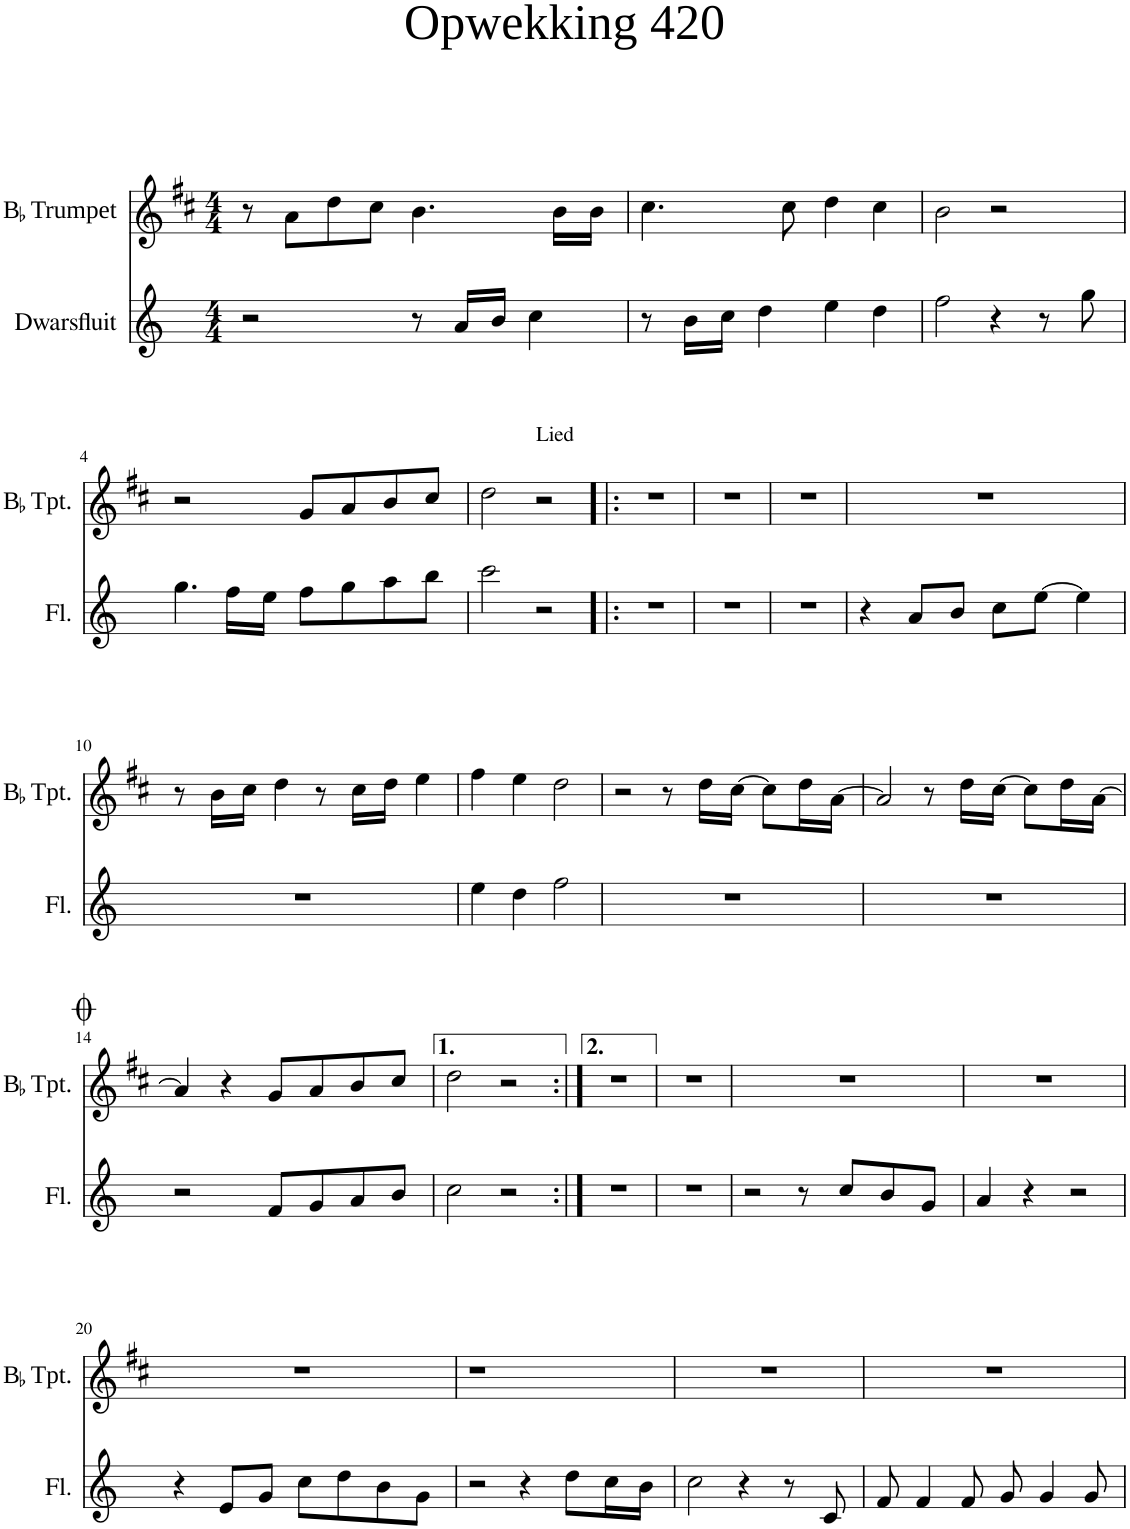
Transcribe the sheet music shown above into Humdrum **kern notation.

**kern	**kern
*part2	*part1
*staff2	*staff1
*I"Dwarsfluit	*I"BaccidentalFlat Trumpet
*	*I'BaccidentalFlat Tpt.
*clefG2	*clefG2
*	*Trd1c2
*k[]	*k[f#c#]
*M4/4	*M4/4
=1	=1
2r	8r
.	8a\L
.	8dd\
.	8cc#\J
8r	4.b\
16a/LL	.
16b/JJ	.
4cc\	.
.	16b\LL
.	16b\JJ
=2	=2
8r	4.cc#\
16b\LL	.
16cc\JJ	.
4dd\	.
.	8cc#\
4ee\	4dd\
4dd\	4cc#\
=3	=3
2ff\	2b\
4r	2r
8r	.
8gg\	.
!!LO:LB:g=z
=4	=4
4.gg\	2r
16ff\LL	.
16ee\JJ	.
8ff\L	8g/L
8gg\	8a/
8aa\	8b/
8bb\J	8cc#/J
=5	=5
2ccc\	2dd\
!	!LO:TX:a:t=Lied
2r	2r
=6!|:	=6!|:
1r	1r
=7	=7
1r	1r
=8	=8
1r	1r
=9	=9
4r	1r
8a/L	.
8b/J	.
8cc\L	.
[8ee\J	.
4ee\]	.
!!LO:LB:g=z
=10	=10
1r	8r
.	16b\LL
.	16cc#\JJ
.	4dd\
.	8r
.	16cc#\LL
.	16dd\JJ
.	4ee\
=11	=11
4ee\	4ff#\
4dd\	4ee\
2ff\	2dd\
=12	=12
1r	2r
.	8r
.	16dd\LL
.	[16cc#\JJ
.	8cc#\L]
.	16dd\L
.	[16a\JJ
=13	=13
1r	2a/]
.	8r
.	16dd\LL
.	[16cc#\JJ
.	8cc#\L]
.	16dd\L
.	[16a\JJ
!!LO:LB:g=z
=14	=14
2r	4a/]
.	4r
8f/L	8g/L
8g/	8a/
8a/	8b/
8b/J	8cc#/J
=15	=15
2cc\	2dd\
2r	2r
=16:|!	=16:|!
1r	1r
=17	=17
1r	1r
=18	=18
2r	1r
8r	.
8cc/L	.
8b/	.
8g/J	.
=19	=19
4a/	1r
4r	.
2r	.
!!LO:LB:g=z
=20	=20
4r	1r
8e/L	.
8g/J	.
8cc\L	.
8dd\	.
8b\	.
8g\J	.
=21	=21
2r	1r
4r	.
8dd\L	.
16cc\L	.
16b\JJ	.
=22	=22
2cc\	1r
4r	.
8r	.
8c/	.
=23	=23
8f/	1r
4f/	.
8f/	.
8g/	.
4g/	.
8g/	.
=	=
*-	*-
